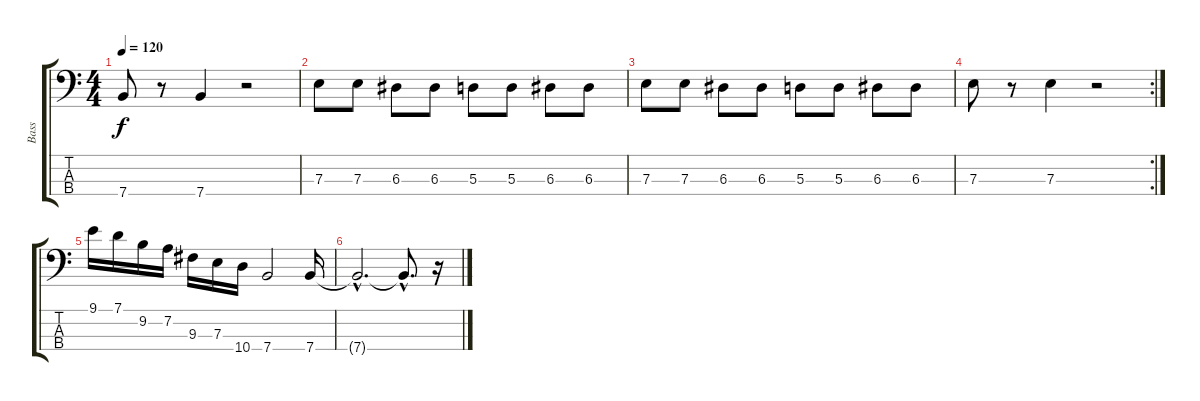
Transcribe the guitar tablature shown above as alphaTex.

\track ("Bass" "Bass") {instrument electricbassfinger}
\staff {score tabs}
\tuning (G2 D2 A1 E1) {hide}
\ts (4 4)
\tempo 120
\clef f4
\ks c
7.4.8{dy f} r.8 7.4.4 r.2 |
7.3.8 7.3.8 6.3.8 6.3.8 5.3.8 5.3.8 6.3.8 6.3.8 |
7.3.8 7.3.8 6.3.8 6.3.8 5.3.8 5.3.8 6.3.8 6.3.8 |
\rc 2
7.3.8 r.8 7.3.4 r.2 |
9.1.16 7.1.16 9.2.16 7.2.16 9.3.16 7.3.16 10.4.16 7.4.2 7.4.16 |
7.4{hac t}.2{d} 7.4{hac t}.8{d} r.16
